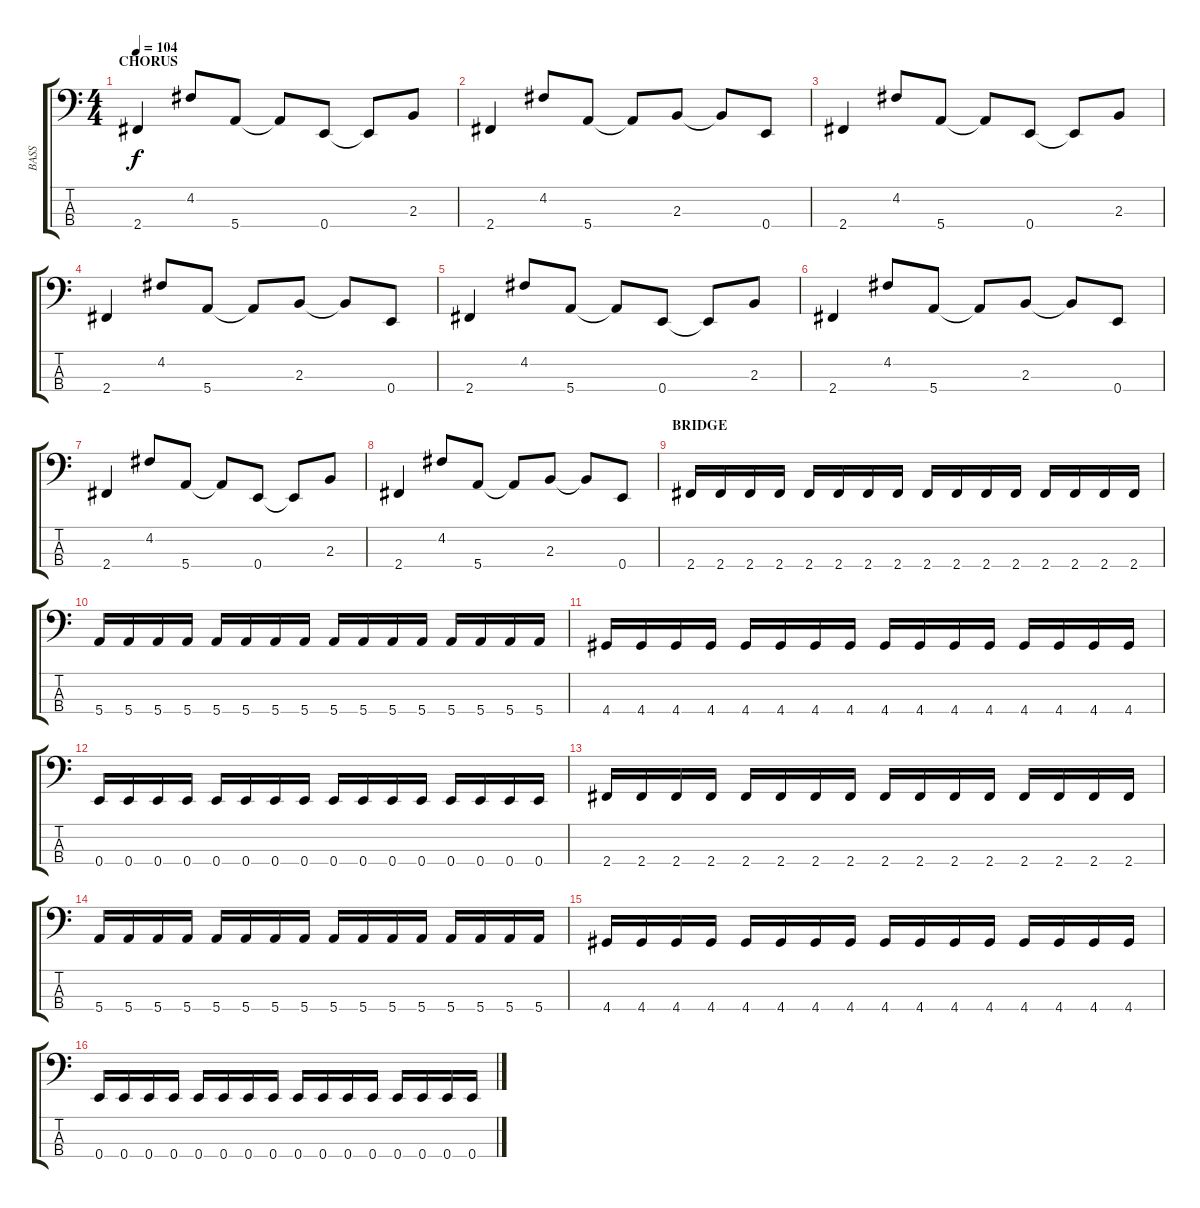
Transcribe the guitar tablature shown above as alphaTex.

\track ("BASS" "BASS") {instrument electricbassfinger}
\staff {score tabs}
\tuning (G2 D2 A1 E1) {hide}
\ts (4 4)
\section ("" "CHORUS")
\tempo 104
\clef f4
\ks c
2.4.4{dy f} 4.2.8 5.4.8 5.4{t}.8 0.4.8 0.4{t}.8 2.3.8 |
2.4.4 4.2.8 5.4.8 5.4{t}.8 2.3.8 2.3{t}.8 0.4.8 |
2.4.4 4.2.8 5.4.8 5.4{t}.8 0.4.8 0.4{t}.8 2.3.8 |
2.4.4 4.2.8 5.4.8 5.4{t}.8 2.3.8 2.3{t}.8 0.4.8 |
2.4.4 4.2.8 5.4.8 5.4{t}.8 0.4.8 0.4{t}.8 2.3.8 |
2.4.4 4.2.8 5.4.8 5.4{t}.8 2.3.8 2.3{t}.8 0.4.8 |
2.4.4 4.2.8 5.4.8 5.4{t}.8 0.4.8 0.4{t}.8 2.3.8 |
2.4.4 4.2.8 5.4.8 5.4{t}.8 2.3.8 2.3{t}.8 0.4.8 |
\section ("" "BRIDGE")
2.4.16{volume 8 instrument synthbass1} 2.4.16 2.4.16 2.4.16 2.4.16 2.4.16 2.4.16 2.4.16 2.4.16 2.4.16 2.4.16 2.4.16 2.4.16 2.4.16 2.4.16 2.4.16 |
5.4.16 5.4.16 5.4.16 5.4.16 5.4.16 5.4.16 5.4.16 5.4.16 5.4.16 5.4.16 5.4.16 5.4.16 5.4.16 5.4.16 5.4.16 5.4.16 |
4.4.16 4.4.16 4.4.16 4.4.16 4.4.16 4.4.16 4.4.16 4.4.16 4.4.16 4.4.16 4.4.16 4.4.16 4.4.16 4.4.16 4.4.16 4.4.16 |
0.4.16 0.4.16 0.4.16 0.4.16 0.4.16 0.4.16 0.4.16 0.4.16 0.4.16 0.4.16 0.4.16 0.4.16 0.4.16 0.4.16 0.4.16 0.4.16 |
2.4.16 2.4.16 2.4.16 2.4.16 2.4.16 2.4.16 2.4.16 2.4.16 2.4.16 2.4.16 2.4.16 2.4.16 2.4.16 2.4.16 2.4.16 2.4.16 |
5.4.16 5.4.16 5.4.16 5.4.16 5.4.16 5.4.16 5.4.16 5.4.16 5.4.16 5.4.16 5.4.16 5.4.16 5.4.16 5.4.16 5.4.16 5.4.16 |
4.4.16 4.4.16 4.4.16 4.4.16 4.4.16 4.4.16 4.4.16 4.4.16 4.4.16 4.4.16 4.4.16 4.4.16 4.4.16 4.4.16 4.4.16 4.4.16 |
0.4.16 0.4.16 0.4.16 0.4.16 0.4.16 0.4.16 0.4.16 0.4.16 0.4.16 0.4.16 0.4.16 0.4.16 0.4.16 0.4.16 0.4.16 0.4.16
